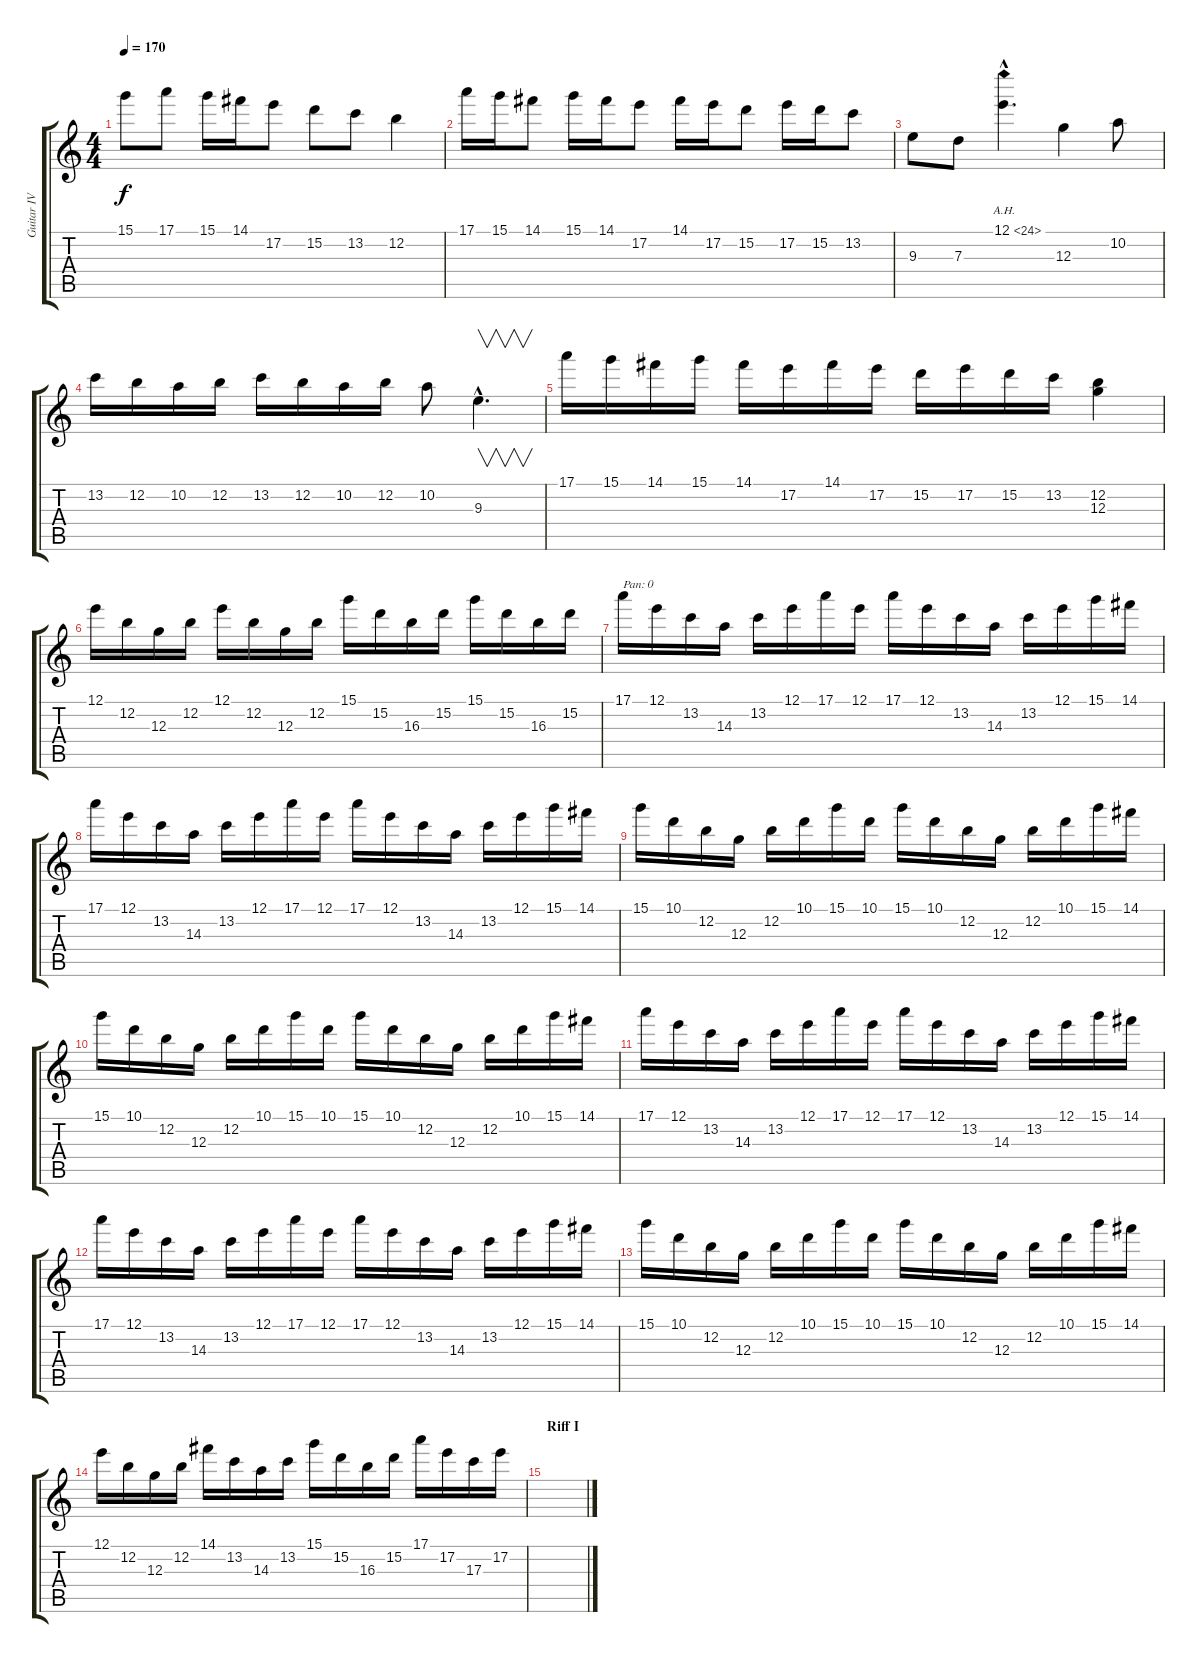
\track ("Guitar IV" "Guitar IV") {instrument distortionguitar}
\staff {score tabs}
\tuning (E4 B3 G3 D3 A2 E2) {hide}
\ts (4 4)
\tempo 170
\clef g2
\ks c
15.1.8{dy f} 17.1.8 15.1.16 14.1.16 17.2.8 15.2.8 13.2.8 12.2.4 |
17.1.16 15.1.16 14.1.8 15.1.16 14.1.16 17.2.8 14.1.16 17.2.16 15.2.8 17.2.16 15.2.16 13.2.8 |
9.3.8 7.3.8 12.1{ah 12 hac}.4{d} 12.3.4 10.2.8 |
13.2.16 12.2.16 10.2.16 12.2.16 13.2.16 12.2.16 10.2.16 12.2.16 10.2.8 9.3{hac}.4{v d} |
17.1.16 15.1.16 14.1.16 15.1.16 14.1.16 17.2.16 14.1.16 17.2.16 15.2.16 17.2.16 15.2.16 13.2.16 (12.2 12.3).4 |
12.1.16 12.2.16 12.3.16 12.2.16 12.1.16 12.2.16 12.3.16 12.2.16 15.1.16 15.2.16 16.3.16 15.2.16 15.1.16 15.2.16 16.3.16 15.2.16 |
17.1.16{txt "Pan: 0" balance 8} 12.1.16 13.2.16 14.3.16 13.2.16 12.1.16 17.1.16 12.1.16 17.1.16 12.1.16 13.2.16 14.3.16 13.2.16 12.1.16 15.1.16 14.1.16 |
17.1.16 12.1.16 13.2.16 14.3.16 13.2.16 12.1.16 17.1.16 12.1.16 17.1.16 12.1.16 13.2.16 14.3.16 13.2.16 12.1.16 15.1.16 14.1.16 |
15.1.16 10.1.16 12.2.16 12.3.16 12.2.16 10.1.16 15.1.16 10.1.16 15.1.16 10.1.16 12.2.16 12.3.16 12.2.16 10.1.16 15.1.16 14.1.16 |
15.1.16 10.1.16 12.2.16 12.3.16 12.2.16 10.1.16 15.1.16 10.1.16 15.1.16 10.1.16 12.2.16 12.3.16 12.2.16 10.1.16 15.1.16 14.1.16 |
17.1.16 12.1.16 13.2.16 14.3.16 13.2.16 12.1.16 17.1.16 12.1.16 17.1.16 12.1.16 13.2.16 14.3.16 13.2.16 12.1.16 15.1.16 14.1.16 |
17.1.16 12.1.16 13.2.16 14.3.16 13.2.16 12.1.16 17.1.16 12.1.16 17.1.16 12.1.16 13.2.16 14.3.16 13.2.16 12.1.16 15.1.16 14.1.16 |
15.1.16 10.1.16 12.2.16 12.3.16 12.2.16 10.1.16 15.1.16 10.1.16 15.1.16 10.1.16 12.2.16 12.3.16 12.2.16 10.1.16 15.1.16 14.1.16 |
12.1.16 12.2.16 12.3.16 12.2.16 14.1.16 13.2.16 14.3.16 13.2.16 15.1.16 15.2.16 16.3.16 15.2.16 17.1.16 17.2.16 17.3.16 17.2.16 |
\section ("" "Riff I")
